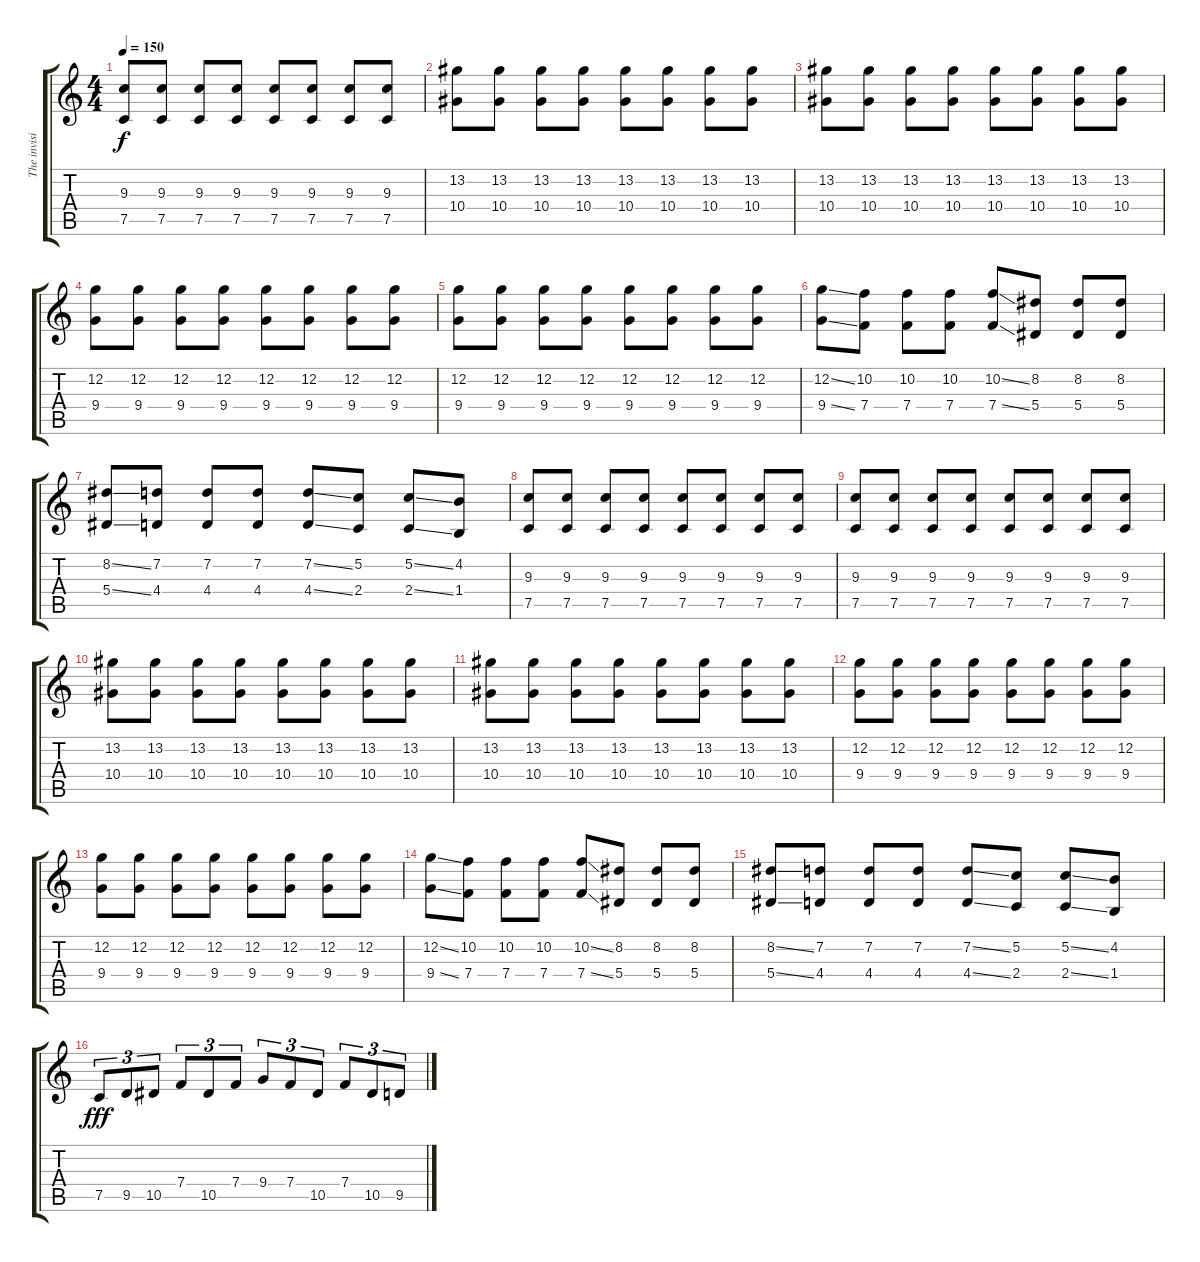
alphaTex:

\track ("The invisible third guitarist" "The invisi") {instrument distortionguitar}
\staff {score tabs}
\tuning (C4 G3 Eb3 Bb2 F2 C2) {hide}
\ts (4 4)
\tempo 150
\clef g2
\ks c
(9.3 7.5).8{dy f} (9.3 7.5).8 (9.3 7.5).8 (9.3 7.5).8 (9.3 7.5).8 (9.3 7.5).8 (9.3 7.5).8 (9.3 7.5).8 |
(13.2 10.4).8 (13.2 10.4).8 (13.2 10.4).8 (13.2 10.4).8 (13.2 10.4).8 (13.2 10.4).8 (13.2 10.4).8 (13.2 10.4).8 |
(13.2 10.4).8 (13.2 10.4).8 (13.2 10.4).8 (13.2 10.4).8 (13.2 10.4).8 (13.2 10.4).8 (13.2 10.4).8 (13.2 10.4).8 |
(12.2 9.4).8 (12.2 9.4).8 (12.2 9.4).8 (12.2 9.4).8 (12.2 9.4).8 (12.2 9.4).8 (12.2 9.4).8 (12.2 9.4).8 |
(12.2 9.4).8 (12.2 9.4).8 (12.2 9.4).8 (12.2 9.4).8 (12.2 9.4).8 (12.2 9.4).8 (12.2 9.4).8 (12.2 9.4).8 |
(12.2{ss} 9.4{ss}).8 (10.2 7.4).8 (10.2 7.4).8 (10.2 7.4).8 (10.2{ss} 7.4{ss}).8 (8.2 5.4).8 (8.2 5.4).8 (8.2 5.4).8 |
(8.2{ss} 5.4{ss}).8 (7.2 4.4).8 (7.2 4.4).8 (7.2 4.4).8 (7.2{ss} 4.4{ss}).8 (5.2 2.4).8 (5.2{ss} 2.4{ss}).8 (4.2 1.4).8 |
(9.3 7.5).8 (9.3 7.5).8 (9.3 7.5).8 (9.3 7.5).8 (9.3 7.5).8 (9.3 7.5).8 (9.3 7.5).8 (9.3 7.5).8 |
(9.3 7.5).8 (9.3 7.5).8 (9.3 7.5).8 (9.3 7.5).8 (9.3 7.5).8 (9.3 7.5).8 (9.3 7.5).8 (9.3 7.5).8 |
(13.2 10.4).8 (13.2 10.4).8 (13.2 10.4).8 (13.2 10.4).8 (13.2 10.4).8 (13.2 10.4).8 (13.2 10.4).8 (13.2 10.4).8 |
(13.2 10.4).8 (13.2 10.4).8 (13.2 10.4).8 (13.2 10.4).8 (13.2 10.4).8 (13.2 10.4).8 (13.2 10.4).8 (13.2 10.4).8 |
(12.2 9.4).8 (12.2 9.4).8 (12.2 9.4).8 (12.2 9.4).8 (12.2 9.4).8 (12.2 9.4).8 (12.2 9.4).8 (12.2 9.4).8 |
(12.2 9.4).8 (12.2 9.4).8 (12.2 9.4).8 (12.2 9.4).8 (12.2 9.4).8 (12.2 9.4).8 (12.2 9.4).8 (12.2 9.4).8 |
(12.2{ss} 9.4{ss}).8 (10.2 7.4).8 (10.2 7.4).8 (10.2 7.4).8 (10.2{ss} 7.4{ss}).8 (8.2 5.4).8 (8.2 5.4).8 (8.2 5.4).8 |
(8.2{ss} 5.4{ss}).8 (7.2 4.4).8 (7.2 4.4).8 (7.2 4.4).8 (7.2{ss} 4.4{ss}).8 (5.2 2.4).8 (5.2{ss} 2.4{ss}).8 (4.2 1.4).8 |
7.5.8{tu (3 2) dy fff} 9.5.8{tu (3 2)} 10.5.8{tu (3 2)} 7.4.8{tu (3 2)} 10.5.8{tu (3 2)} 7.4.8{tu (3 2)} 9.4.8{tu (3 2)} 7.4.8{tu (3 2)} 10.5.8{tu (3 2)} 7.4.8{tu (3 2)} 10.5.8{tu (3 2)} 9.5.8{tu (3 2)}
